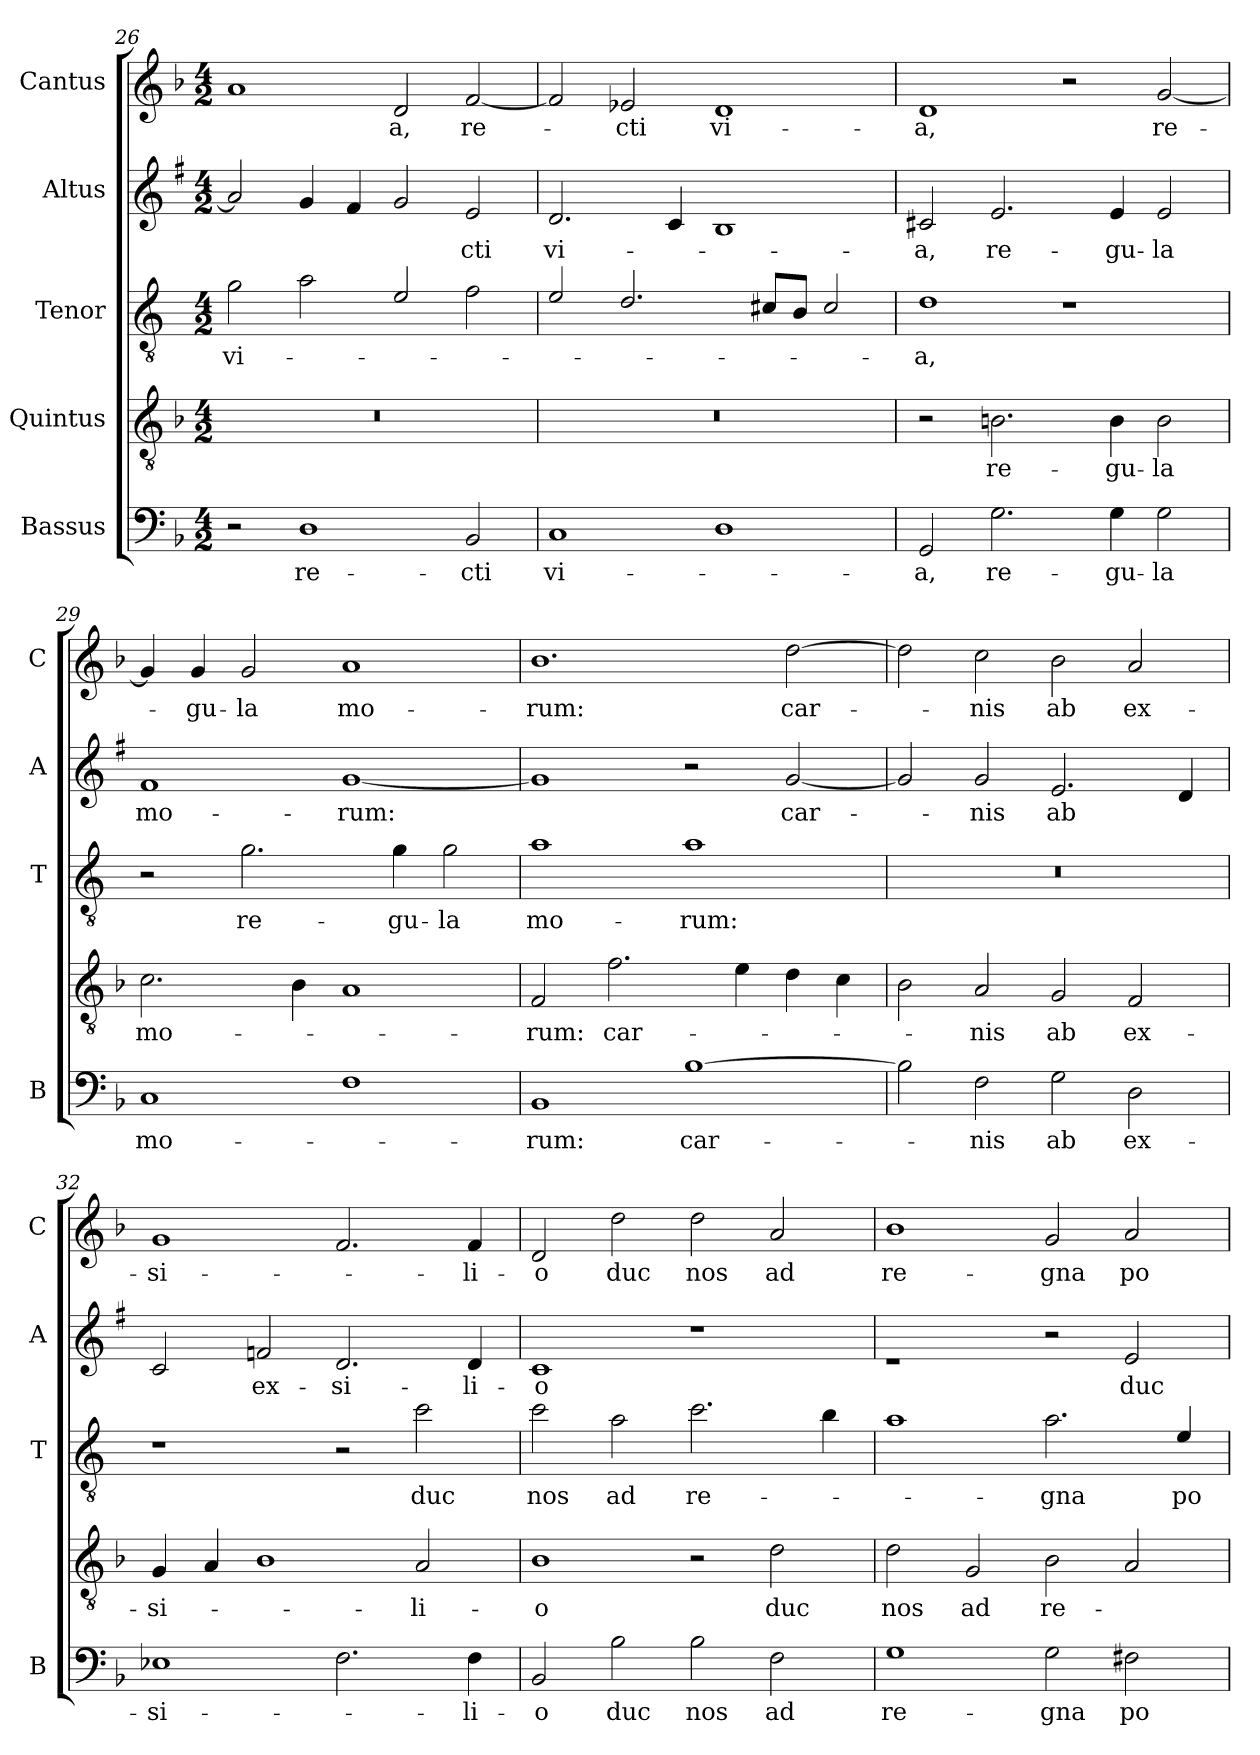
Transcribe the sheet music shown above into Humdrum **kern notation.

**kern	**text	**kern	**text	**kern	**text	**kern	**text	**kern	**text
*part5	*part5	*part4	*part4	*part3	*part3	*part2	*part2	*part1	*part1
*staff5	*staff5	*staff4	*staff4	*staff3	*staff3	*staff2	*staff2	*staff1	*staff1
*I"Bassus	*	*I"Quintus	*	*I"Tenor	*	*I"Altus	*	*I"Cantus	*
*I'B	*	*	*	*I'T	*	*I'A	*	*I'C	*
*clefF4	*	*clefGv2	*	*clefGv2	*	*clefG2	*	*clefG2	*
*	*	*	*	*ITrd4c7	*	*ITrd1c2	*	*	*
*k[b-]	*	*k[b-]	*	*k[b-]	*	*k[b-]	*	*k[b-]	*
*F:	*	*F:	*	*F:	*	*F:	*	*F:	*
*M4/2	*	*M4/2	*	*M4/2	*	*M4/2	*	*M4/2	*
=26	=26	=26	=26	=26	=26	=26	=26	=26	=26
!	!	!	!	!	!LO:LY:b	!	!	!	!
2r	.	0r	.	2c\	vi-	2g/]	.	1a	.
!	!LO:LY:b	!	!	!	!	!	!	!	!
1D	re-	.	.	2d\	.	4f/	.	.	.
.	.	.	.	.	.	4e/	.	.	.
!	!	!	!	!	!	!	!	!	!LO:LY:b
.	.	.	.	2A/	.	2f/	.	2d/	-a,
!	!LO:LY:b	!	!	!	!	!	!LO:LY:b	!	!LO:LY:b
2BB-/	-cti	.	.	2B-\	.	2d/	-cti	[2f/	re-
=27	=27	=27	=27	=27	=27	=27	=27	=27	=27
!	!LO:LY:b	!	!	!	!	!	!LO:LY:b	!	!
1C	vi-	0r	.	2A/	.	2.c/	vi-	2f/]	.
!	!	!	!	!	!	!	!	!	!LO:LY:b
.	.	.	.	2.G/	.	.	.	2e-X/	-cti
.	.	.	.	.	.	4B-/	.	.	.
!	!	!	!	!	!	!	!	!	!LO:LY:b
1D	.	.	.	.	.	1A	.	1d	vi-
.	.	.	.	8F#X/L	.	.	.	.	.
.	.	.	.	8E/J	.	.	.	.	.
.	.	.	.	2F#/	.	.	.	.	.
=28	=28	=28	=28	=28	=28	=28	=28	=28	=28
!	!LO:LY:b	!	!	!	!LO:LY:b	!	!LO:LY:b	!	!LO:LY:b
2GG/	-a,	2r	.	1G	-a,	2Bn/	-a,	1d	-a,
!	!LO:LY:b	!	!LO:LY:b	!	!	!	!LO:LY:b	!	!
2.G\	re-	2.Bn\	re-	.	.	2.d/	re-	.	.
.	.	.	.	1r	.	.	.	2r	.
!	!LO:LY:b	!	!LO:LY:b	!	!	!	!LO:LY:b	!	!
4G\	-gu-	4B\	-gu-	.	.	4d/	-gu-	.	.
!	!LO:LY:b	!	!LO:LY:b	!	!	!	!LO:LY:b	!	!LO:LY:b
2G\	-la	2B\	-la	.	.	2d/	-la	[2g/	re-
=29	=29	=29	=29	=29	=29	=29	=29	=29	=29
!	!LO:LY:b	!	!LO:LY:b	!	!	!	!LO:LY:b	!	!
1C	mo-	2.c\	mo-	2r	.	1e	mo-	4g/]	.
!	!	!	!	!	!	!	!	!	!LO:LY:b
.	.	.	.	.	.	.	.	4g/	-gu-
!	!	!	!	!	!LO:LY:b	!	!	!	!LO:LY:b
.	.	.	.	2.c\	re-	.	.	2g/	-la
.	.	4B-\	.	.	.	.	.	.	.
!	!	!	!	!	!	!	!LO:LY:b	!	!LO:LY:b
1F	.	1A	.	.	.	[1f	-rum:	1a	mo-
!	!	!	!	!	!LO:LY:b	!	!	!	!
.	.	.	.	4c\	-gu-	.	.	.	.
!	!	!	!	!	!LO:LY:b	!	!	!	!
.	.	.	.	2c\	-la	.	.	.	.
!!LO:LB:g=z
=30	=30	=30	=30	=30	=30	=30	=30	=30	=30
!	!LO:LY:b	!	!LO:LY:b	!	!LO:LY:b	!	!	!	!LO:LY:b
1BB-	-rum:	2F/	-rum:	1d	mo-	1f]	.	1.b-	-rum:
!	!	!	!LO:LY:b	!	!	!	!	!	!
.	.	2.f\	car-	.	.	.	.	.	.
!	!LO:LY:b	!	!	!	!LO:LY:b	!	!	!	!
[1B-	car-	.	.	1d	-rum:	2r	.	.	.
.	.	4e\	.	.	.	.	.	.	.
!	!	!	!	!	!	!	!LO:LY:b	!	!LO:LY:b
.	.	4d\	.	.	.	[2f/	car-	[2dd\	car-
.	.	4c\	.	.	.	.	.	.	.
=31	=31	=31	=31	=31	=31	=31	=31	=31	=31
2B-\]	.	2B-\	.	0r	.	2f/]	.	2dd\]	.
!	!LO:LY:b	!	!LO:LY:b	!	!	!	!LO:LY:b	!	!LO:LY:b
2F\	-nis	2A/	-nis	.	.	2f/	-nis	2cc\	-nis
!	!LO:LY:b	!	!LO:LY:b	!	!	!	!LO:LY:b	!	!LO:LY:b
2G\	ab	2G/	ab	.	.	2.d/	ab	2b-\	ab
!	!LO:LY:b	!	!LO:LY:b	!	!	!	!	!	!LO:LY:b
2D\	ex-	2F/	ex-	.	.	.	.	2a/	ex-
.	.	.	.	.	.	4c/	.	.	.
=32	=32	=32	=32	=32	=32	=32	=32	=32	=32
!	!LO:LY:b	!	!LO:LY:b	!	!	!	!	!	!LO:LY:b
1E-X	-si-	4G/	-si-	1r	.	2B-/	.	1g	-si-
.	.	4A/	.	.	.	.	.	.	.
!	!	!	!	!	!	!	!LO:LY:b	!	!
.	.	1B-	.	.	.	2e-X/	ex-	.	.
!	!	!	!	!	!	!	!LO:LY:b	!	!
2.F\	.	.	.	2r	.	2.c/	-si-	2.f/	.
!	!	!	!LO:LY:b	!	!LO:LY:b	!	!	!	!
.	.	2A/	-li-	2f\	duc	.	.	.	.
!	!LO:LY:b	!	!	!	!	!	!LO:LY:b	!	!LO:LY:b
4F\	-li-	.	.	.	.	4c/	-li-	4f/	-li-
=33	=33	=33	=33	=33	=33	=33	=33	=33	=33
!	!LO:LY:b	!	!LO:LY:b	!	!LO:LY:b	!	!LO:LY:b	!	!LO:LY:b
2BB-/	-o	1B-	-o	2f\	nos	1B-	-o	2d/	-o
!	!LO:LY:b	!	!	!	!LO:LY:b	!	!	!	!LO:LY:b
2B-\	duc	.	.	2d\	ad	.	.	2dd\	duc
!	!LO:LY:b	!	!	!	!LO:LY:b	!	!	!	!LO:LY:b
2B-\	nos	2r	.	2.f\	re-	1r	.	2dd\	nos
!	!LO:LY:b	!	!LO:LY:b	!	!	!	!	!	!LO:LY:b
2F\	ad	2d\	duc	.	.	.	.	2a/	ad
.	.	.	.	4e\	.	.	.	.	.
=34	=34	=34	=34	=34	=34	=34	=34	=34	=34
!	!LO:LY:b	!	!LO:LY:b	!	!	!	!	!	!LO:LY:b
1G	re-	2d\	nos	1d	.	1rf	.	1b-	re-
!	!	!	!LO:LY:b	!	!	!	!	!	!
.	.	2G/	ad	.	.	.	.	.	.
!	!LO:LY:b	!	!LO:LY:b	!	!LO:LY:b	!	!	!	!LO:LY:b
2G\	-gna	2B-\	re-	2.d\	-gna	2r	.	2g/	-gna
!	!LO:LY:b	!	!	!	!	!	!LO:LY:b	!	!LO:LY:b
2F#X\	po-	2A/	.	.	.	2d/	duc	2a/	po-
!	!	!	!	!	!LO:LY:b	!	!	!	!
.	.	.	.	4A/	po-	.	.	.	.
=	=	=	=	=	=	=	=	=	=
*-	*-	*-	*-	*-	*-	*-	*-	*-	*-
